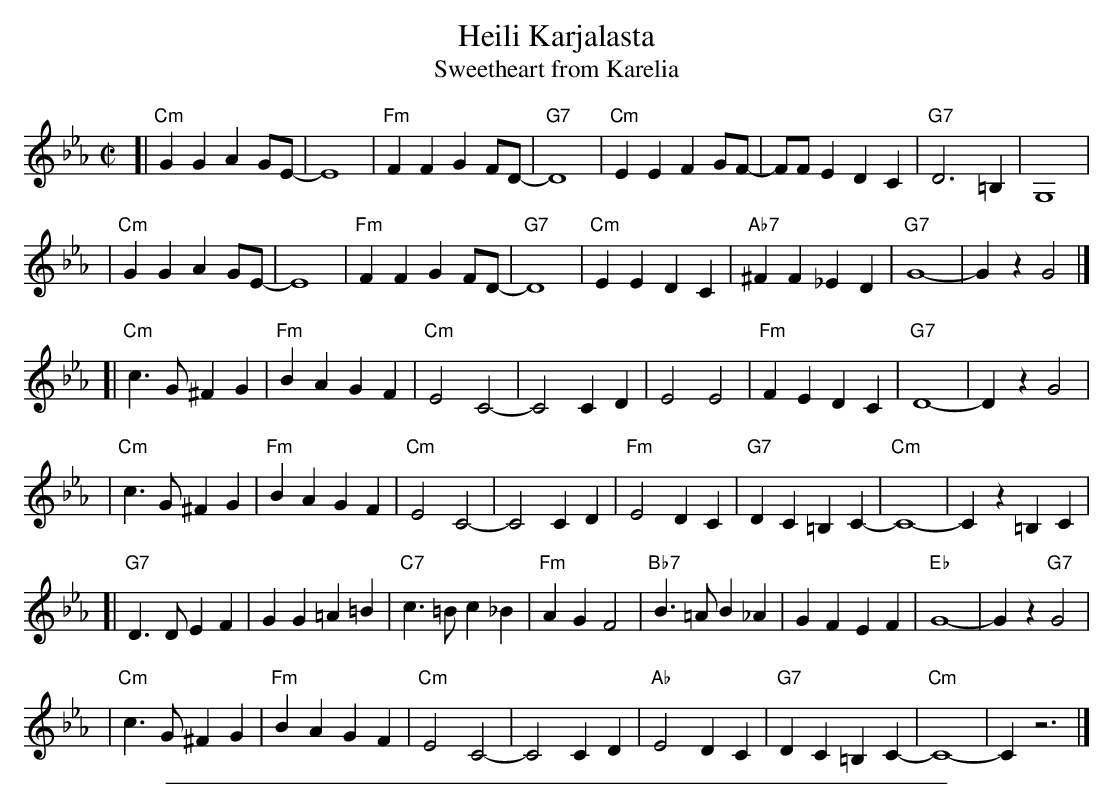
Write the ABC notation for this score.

X:1
T: Heili Karjalasta
T: Sweetheart from Karelia
M: C|
L: 1/4
K: Cm
[| "Cm"GG AG/E/- | E4 | "Fm"FF GF/D/- | "G7"D4 \
| "Cm"EE FG/F/- | F/F/E DC | "G7"D3 =B, | G,4 |
| "Cm"GG AG/E/- | E4 | "Fm"FF GF/D/- | "G7"D4 \
| "Cm"EE DC | "Ab7"^FF _ED | "G7"G4- | Gz G2 |]
[|"Cm"c>G ^FG | "Fm"BA GF | "Cm"E2 C2- | C2 CD \
| E2 E2 | "Fm"FE DC | "G7"D4- | Dz G2 |
| "Cm"c>G ^FG | "Fm"BA GF | "Cm"E2 C2- | C2 CD \
| "Fm"E2 DC | "G7"DC =B,C- | "Cm"C4- | Cz =B,C |
[|"G7"D>D EF | GG=A=B | "C7"c>=B c_B | "Fm"AG F2 \
| "Bb7"B>=A B_A | GF EF | "Eb"G4- | Gz "G7"G2 |
| "Cm"c>G ^FG | "Fm"BA GF | "Cm"E2 C2- | C2 CD \
| "Ab"E2 DC |  "G7"DC =B,C- | "Cm"C4- | C z3 |]
